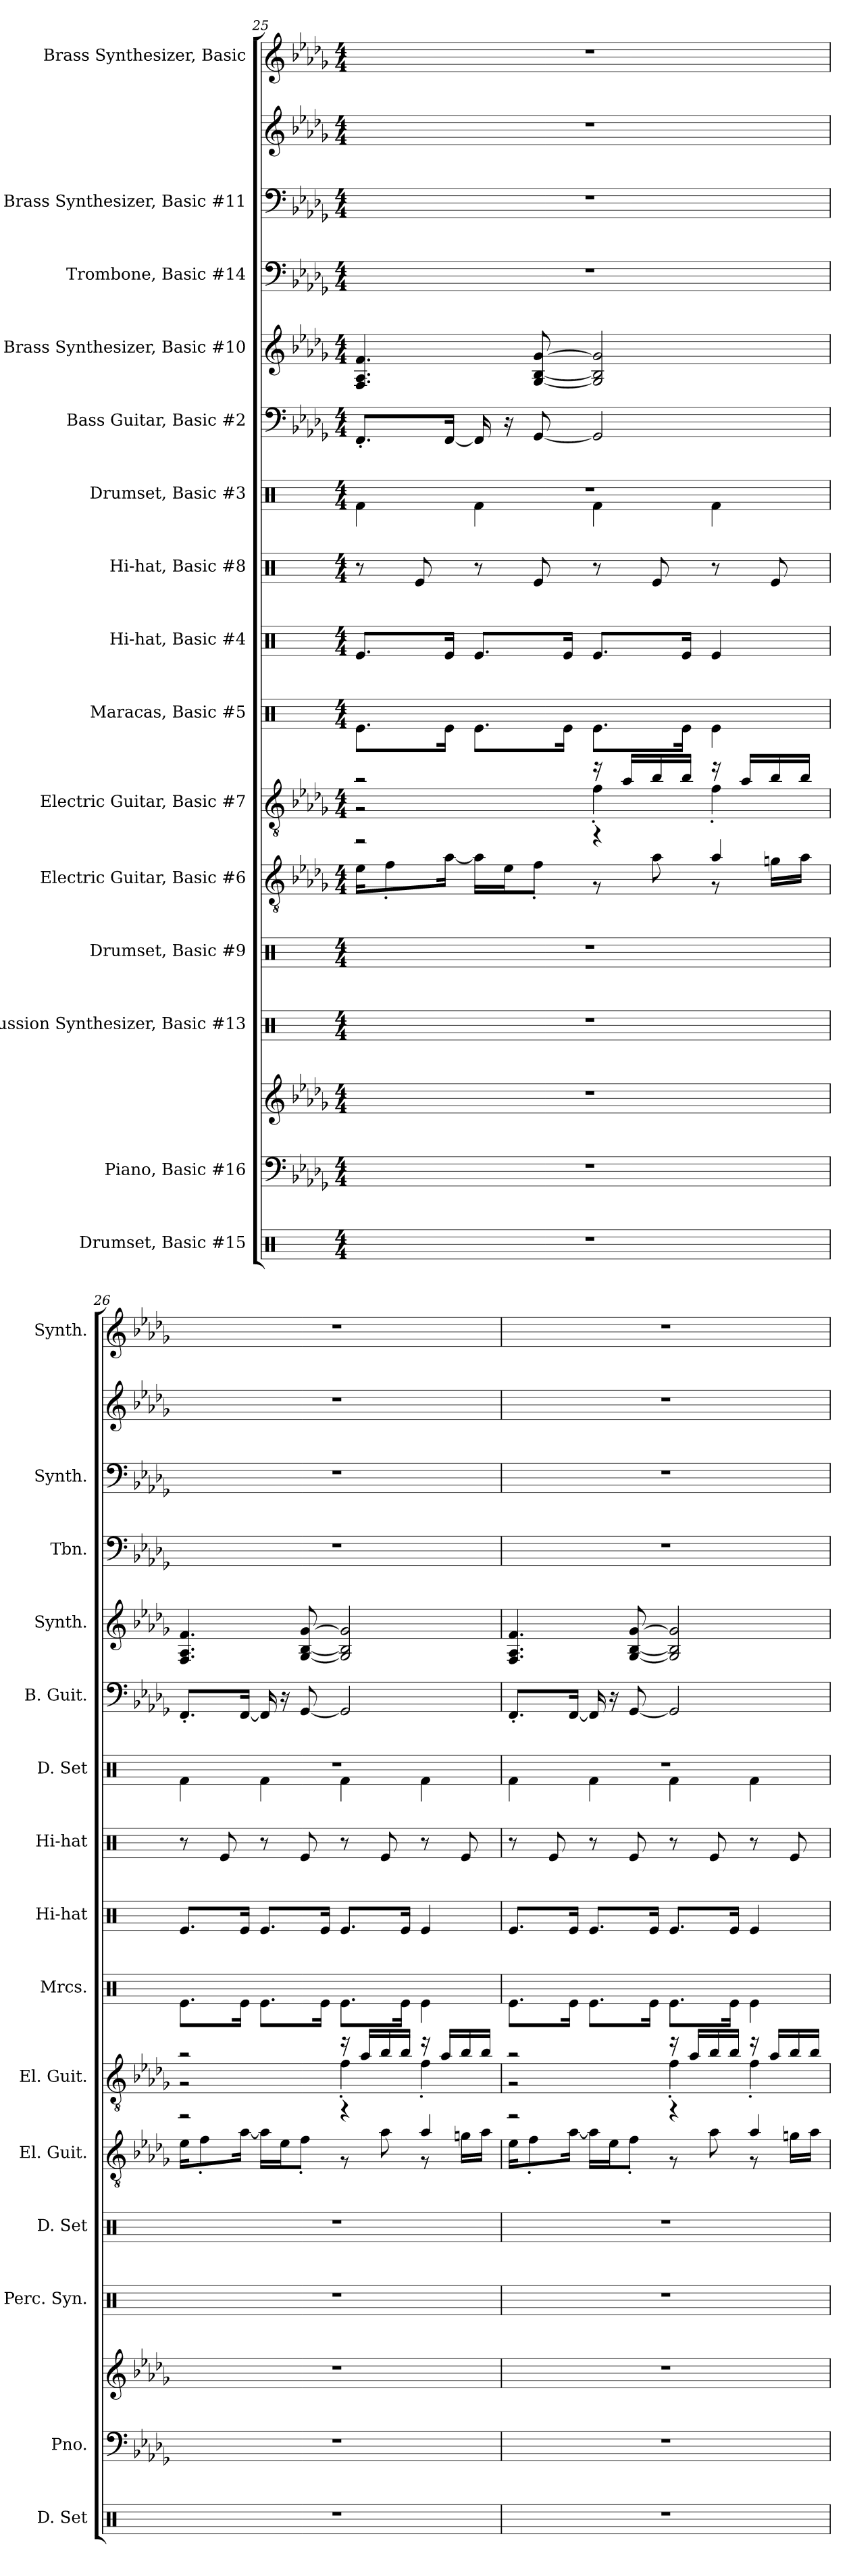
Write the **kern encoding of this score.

**kern	**kern	**kern	**kern	**kern	**kern	**kern	**kern	**kern	**kern	**kern	**kern	**kern	**kern	**kern	**kern	**kern
*part15	*part14	*part14	*part13	*part12	*part11	*part10	*part9	*part8	*part7	*part6	*part5	*part4	*part3	*part2	*part2	*part1
*staff17	*staff16	*staff15	*staff14	*staff13	*staff12	*staff11	*staff10	*staff9	*staff8	*staff7	*staff6	*staff5	*staff4	*staff3	*staff2	*staff1
*I"Drumset, Basic #15	*I"Piano, Basic #16	*	*I"Percussion Synthesizer, Basic #13	*I"Drumset, Basic #9	*I"Electric Guitar, Basic #6	*I"Electric Guitar, Basic #7	*I"Maracas, Basic #5	*I"Hi-hat, Basic #4	*I"Hi-hat, Basic #8	*I"Drumset, Basic #3	*I"Bass Guitar, Basic #2	*I"Brass Synthesizer, Basic #10	*I"Trombone, Basic #14	*I"Brass Synthesizer, Basic #11	*	*I"Brass Synthesizer, Basic
*I'D. Set	*I'Pno.	*	*I'Perc. Syn.	*I'D. Set	*I'El. Guit.	*I'El. Guit.	*I'Mrcs.	*I'Hi-hat	*I'Hi-hat	*I'D. Set	*I'B. Guit.	*I'Synth.	*I'Tbn.	*I'Synth.	*	*I'Synth.
*clefX	*clefF4	*clefG2	*clefX	*clefX	*clefGv2	*clefGv2	*clefX	*clefX	*clefX	*clefX	*clefF4	*clefG2	*clefF4	*clefF4	*clefG2	*clefG2
*	*	*	*	*	*	*	*	*	*	*	*ITrd7c12	*	*	*	*	*
*k[]	*k[b-e-a-d-g-]	*k[b-e-a-d-g-]	*k[]	*k[]	*k[b-e-a-d-g-]	*k[b-e-a-d-g-]	*k[]	*k[]	*k[]	*k[]	*k[b-e-a-d-g-]	*k[b-e-a-d-g-]	*k[b-e-a-d-g-]	*k[b-e-a-d-g-]	*k[b-e-a-d-g-]	*k[b-e-a-d-g-]
*M4/4	*M4/4	*M4/4	*M4/4	*M4/4	*M4/4	*M4/4	*M4/4	*M4/4	*M4/4	*M4/4	*M4/4	*M4/4	*M4/4	*M4/4	*M4/4	*M4/4
=25	=25	=25	=25	=25	=25	=25	=25	=25	=25	=25	=25	=25	=25	=25	=25	=25
*	*	*	*	*	*^	*^	*	*	*	*^	*	*	*	*	*	*
1r	1r	1r	1r	1r	2r	16e-\KL	2r	2r	8.Re\L	8.Re/L	8r	1r	4Rf\	8.FFF'/L	4.F/ 4.A-/ 4.f/	1r	1r	1r	1r
.	.	.	.	.	.	8f'\	.	.	.	.	.	.	.	.	.	.	.	.	.
.	.	.	.	.	.	.	.	.	.	.	8Re/	.	.	.	.	.	.	.	.
.	.	.	.	.	.	[16a-\Jk	.	.	16Re\Jk	16Re/Jk	.	.	.	[16FFF/Jk	.	.	.	.	.
.	.	.	.	.	.	16a-\LL]	.	.	8.Re\L	8.Re/L	8r	.	4Rf\	16FFF/]	.	.	.	.	.
.	.	.	.	.	.	16e-\J	.	.	.	.	.	.	.	16r	.	.	.	.	.
.	.	.	.	.	.	8f'\J	.	.	.	.	8Re/	.	.	[8GGG-/	[8G-/ [8B-/ [8g-/	.	.	.	.
.	.	.	.	.	.	.	.	.	16Re\Jk	16Re/Jk	.	.	.	.	.	.	.	.	.
.	.	.	.	.	4r	8r	16r	4f'\	8.Re\L	8.Re/L	8r	.	4Rf\	2GGG-/]	2G-/] 2B-/] 2g-/]	.	.	.	.
.	.	.	.	.	.	.	16a-/LL	.	.	.	.	.	.	.	.	.	.	.	.
.	.	.	.	.	.	8a-\	16b-/	.	.	.	8Re/	.	.	.	.	.	.	.	.
.	.	.	.	.	.	.	16b-/JJ	.	16Re\Jk	16Re/Jk	.	.	.	.	.	.	.	.	.
.	.	.	.	.	4a-/	8r	16r	4f'\	4Re\	4Re/	8r	.	4Rf\	.	.	.	.	.	.
.	.	.	.	.	.	.	16a-/LL	.	.	.	.	.	.	.	.	.	.	.	.
.	.	.	.	.	.	16gn\LL	16b-/	.	.	.	8Re/	.	.	.	.	.	.	.	.
.	.	.	.	.	.	16a-\JJ	16b-/JJ	.	.	.	.	.	.	.	.	.	.	.	.
!!LO:PB:g=z
=26	=26	=26	=26	=26	=26	=26	=26	=26	=26	=26	=26	=26	=26	=26	=26	=26	=26	=26	=26
1r	1r	1r	1r	1r	2r	16e-\KL	2r	2r	8.Re\L	8.Re/L	8r	1r	4Rf\	8.FFF'/L	4.F/ 4.A-/ 4.f/	1r	1r	1r	1r
.	.	.	.	.	.	8f'\	.	.	.	.	.	.	.	.	.	.	.	.	.
.	.	.	.	.	.	.	.	.	.	.	8Re/	.	.	.	.	.	.	.	.
.	.	.	.	.	.	[16a-\Jk	.	.	16Re\Jk	16Re/Jk	.	.	.	[16FFF/Jk	.	.	.	.	.
.	.	.	.	.	.	16a-\LL]	.	.	8.Re\L	8.Re/L	8r	.	4Rf\	16FFF/]	.	.	.	.	.
.	.	.	.	.	.	16e-\J	.	.	.	.	.	.	.	16r	.	.	.	.	.
.	.	.	.	.	.	8f'\J	.	.	.	.	8Re/	.	.	[8GGG-/	[8G-/ [8B-/ [8g-/	.	.	.	.
.	.	.	.	.	.	.	.	.	16Re\Jk	16Re/Jk	.	.	.	.	.	.	.	.	.
.	.	.	.	.	4r	8r	16r	4f'\	8.Re\L	8.Re/L	8r	.	4Rf\	2GGG-/]	2G-/] 2B-/] 2g-/]	.	.	.	.
.	.	.	.	.	.	.	16a-/LL	.	.	.	.	.	.	.	.	.	.	.	.
.	.	.	.	.	.	8a-\	16b-/	.	.	.	8Re/	.	.	.	.	.	.	.	.
.	.	.	.	.	.	.	16b-/JJ	.	16Re\Jk	16Re/Jk	.	.	.	.	.	.	.	.	.
.	.	.	.	.	4a-/	8r	16r	4f'\	4Re\	4Re/	8r	.	4Rf\	.	.	.	.	.	.
.	.	.	.	.	.	.	16a-/LL	.	.	.	.	.	.	.	.	.	.	.	.
.	.	.	.	.	.	16gn\LL	16b-/	.	.	.	8Re/	.	.	.	.	.	.	.	.
.	.	.	.	.	.	16a-\JJ	16b-/JJ	.	.	.	.	.	.	.	.	.	.	.	.
=27	=27	=27	=27	=27	=27	=27	=27	=27	=27	=27	=27	=27	=27	=27	=27	=27	=27	=27	=27
1r	1r	1r	1r	1r	2r	16e-\KL	2r	2r	8.Re\L	8.Re/L	8r	1r	4Rf\	8.FFF'/L	4.F/ 4.A-/ 4.f/	1r	1r	1r	1r
.	.	.	.	.	.	8f'\	.	.	.	.	.	.	.	.	.	.	.	.	.
.	.	.	.	.	.	.	.	.	.	.	8Re/	.	.	.	.	.	.	.	.
.	.	.	.	.	.	[16a-\Jk	.	.	16Re\Jk	16Re/Jk	.	.	.	[16FFF/Jk	.	.	.	.	.
.	.	.	.	.	.	16a-\LL]	.	.	8.Re\L	8.Re/L	8r	.	4Rf\	16FFF/]	.	.	.	.	.
.	.	.	.	.	.	16e-\J	.	.	.	.	.	.	.	16r	.	.	.	.	.
.	.	.	.	.	.	8f'\J	.	.	.	.	8Re/	.	.	[8GGG-/	[8G-/ [8B-/ [8g-/	.	.	.	.
.	.	.	.	.	.	.	.	.	16Re\Jk	16Re/Jk	.	.	.	.	.	.	.	.	.
.	.	.	.	.	4r	8r	16r	4f'\	8.Re\L	8.Re/L	8r	.	4Rf\	2GGG-/]	2G-/] 2B-/] 2g-/]	.	.	.	.
.	.	.	.	.	.	.	16a-/LL	.	.	.	.	.	.	.	.	.	.	.	.
.	.	.	.	.	.	8a-\	16b-/	.	.	.	8Re/	.	.	.	.	.	.	.	.
.	.	.	.	.	.	.	16b-/JJ	.	16Re\Jk	16Re/Jk	.	.	.	.	.	.	.	.	.
.	.	.	.	.	4a-/	8r	16r	4f'\	4Re\	4Re/	8r	.	4Rf\	.	.	.	.	.	.
.	.	.	.	.	.	.	16a-/LL	.	.	.	.	.	.	.	.	.	.	.	.
.	.	.	.	.	.	16gn\LL	16b-/	.	.	.	8Re/	.	.	.	.	.	.	.	.
.	.	.	.	.	.	16a-\JJ	16b-/JJ	.	.	.	.	.	.	.	.	.	.	.	.
*	*	*	*	*	*v	*v	*	*	*	*	*	*v	*v	*	*	*	*	*	*
*	*	*	*	*	*	*v	*v	*	*	*	*	*	*	*	*	*	*
=	=	=	=	=	=	=	=	=	=	=	=	=	=	=	=	=
*-	*-	*-	*-	*-	*-	*-	*-	*-	*-	*-	*-	*-	*-	*-	*-	*-
